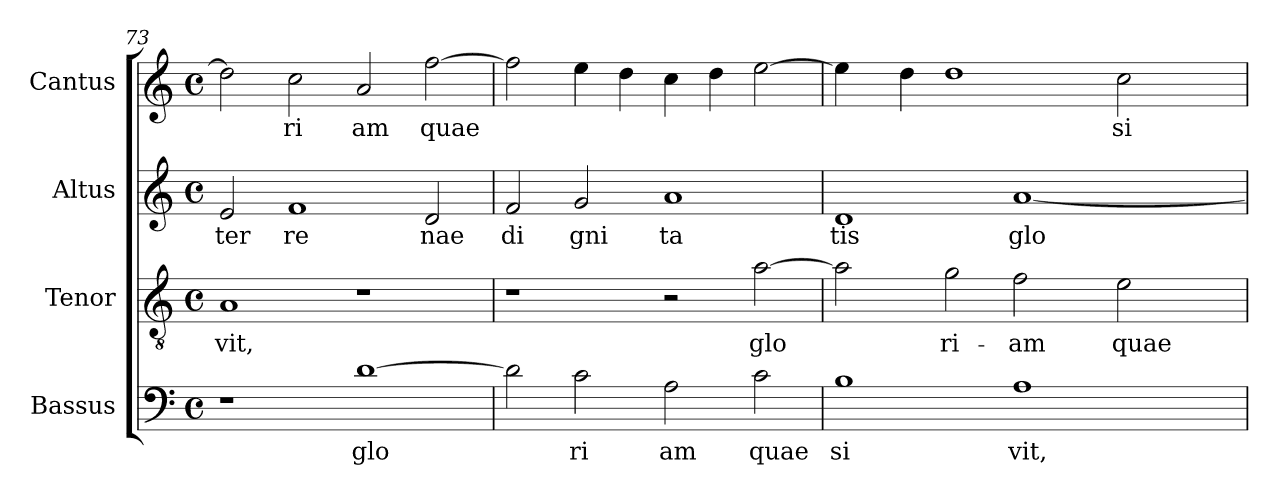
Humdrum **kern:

**kern	**text	**kern	**text	**kern	**text	**kern	**text
*part4	*part4	*part3	*part3	*part2	*part2	*part1	*part1
*staff4	*staff4	*staff3	*staff3	*staff2	*staff2	*staff1	*staff1
*I"Bassus	*	*I"Tenor	*	*I"Altus	*	*I"Cantus	*
*clefF4	*	*clefGv2	*	*clefG2	*	*clefG2	*
*	*	*k[]	*	*k[]	*	*	*
*	*	*C:	*	*C:	*	*	*
*M4/4	*	*M4/4	*	*M4/4	*	*M4/4	*
*met(c)	*	*met(c)	*	*met(c)	*	*met(c)	*
=73	=73	=73	=73	=73	=73	=73	=73
!	!	!	!LO:LY:b:cj	!	!LO:LY:b:cj	!	!
1r	.	1A	vit,	2e/	ter	2dd\]	.
!	!	!	!	!	!LO:LY:b:cj	!	!LO:LY:b:cj
.	.	.	.	1f	re	2cc\	ri
!	!LO:LY:b:cj	!	!	!	!	!	!LO:LY:b:cj
[>1d	glo	1r	.	.	.	2a/	am
!	!	!	!	!	!LO:LY:b:cj	!	!LO:LY:b
.	.	.	.	2d/	nae	[>2ff\	quae
=74	=74	=74	=74	=74	=74	=74	=74
!	!	!	!	!	!LO:LY:b:cj	!	!
2d\]	.	1r	.	2f/	di	2ff\]	.
!	!LO:LY:b:cj	!	!	!	!LO:LY:b:cj	!	!
2c\	ri	.	.	2g/	gni	4ee\	.
.	.	.	.	.	.	4dd\	.
!	!LO:LY:b:cj	!	!	!	!LO:LY:b:cj	!	!
2A\	am	2r	.	1a	ta	4cc\	.
.	.	.	.	.	.	4dd\	.
!	!LO:LY:b:cj	!	!LO:LY:b	!	!	!	!
2c\	quae	[>2a\	glo	.	.	[>2ee\	.
!!LO:PB:g=z
=75	=75	=75	=75	=75	=75	=75	=75
!	!LO:LY:b:cj	!	!	!	!LO:LY:b:cj	!	!
*	*	*^	*	*	*	*^	*
1B	si	2a\]	8...ryy	.	1d	tis	4ee\]	16.ryy	.
.	.	.	.	.	.	.	.	1ryy	.
.	.	.	1ryy	.	.	.	.	.	.
.	.	.	.	.	.	.	4dd\	.	.
!	!	!	!	!LO:LY:b:cj	!	!	!	!	!
.	.	2g\	.	ri-	.	.	1dd	.	.
!	!LO:LY:b:cj	!	!	!LO:LY:b:cj	!	!LO:LY:b:cj	!	!	!
1A	vit,	2f\	.	-am	[<1a	glo	.	.	.
.	.	.	.	.	.	.	.	2ryy	.
.	.	.	2ryy	.	.	.	.	.	.
!	!	!	!	!LO:LY:b:cj	!	!	!	!	!LO:LY:b:cj
.	.	2e\	.	quae-	.	.	2cc\	.	si-
.	.	.	.	.	.	.	.	4ryy	.
.	.	.	4ryy	.	.	.	.	.	.
.	.	.	.	.	.	.	.	8ryy	.
.	.	.	.	.	.	.	.	32ryy	.
.	.	.	64ryy	.	.	.	.	.	.
*	*	*v	*v	*	*	*	*v	*v	*
=	=	=	=	=	=	=	=
*-	*-	*-	*-	*-	*-	*-	*-
